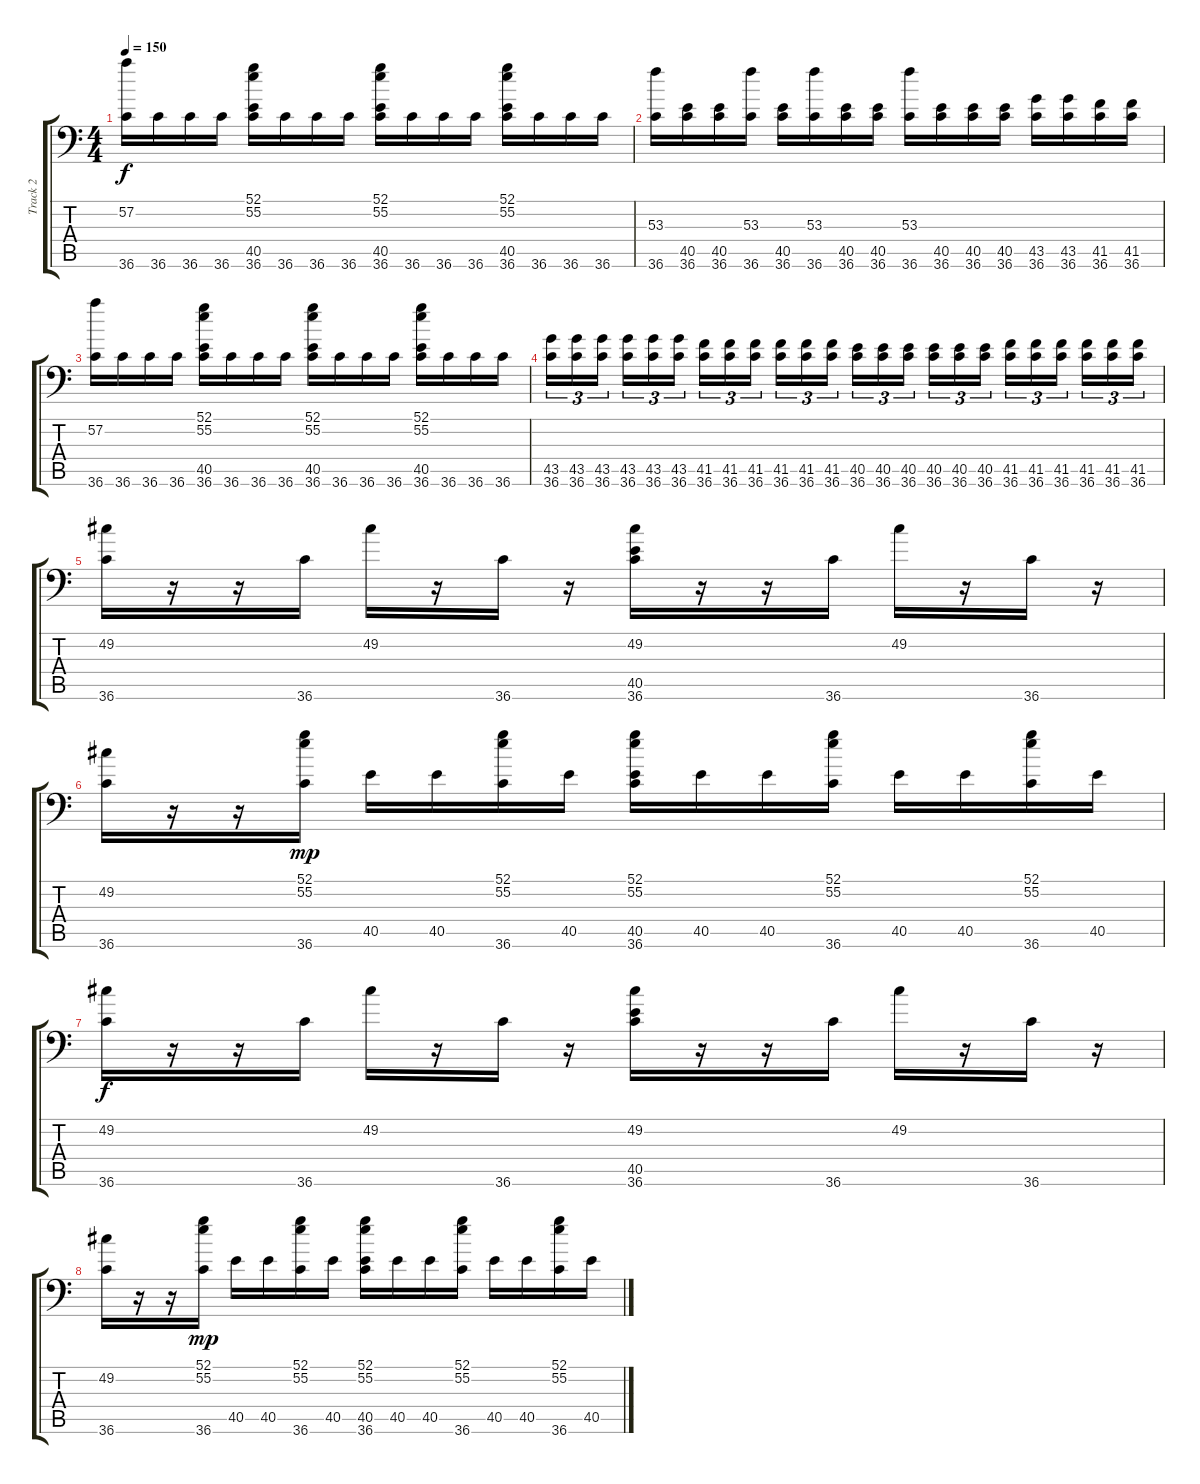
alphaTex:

\track ("Track 2" "Track 2") {instrument acousticgrandpiano}
\staff {score tabs}
\tuning (C-1 C-1 C-1 C-1 C-1 C-1) {hide}
\ts (4 4)
\tempo 150
\clef f4
\ks c
(57.2 36.6).16{dy f} 36.6.16 36.6.16 36.6.16 (52.1 55.2 40.5 36.6).16 36.6.16 36.6.16 36.6.16 (52.1 55.2 40.5 36.6).16 36.6.16 36.6.16 36.6.16 (52.1 55.2 40.5 36.6).16 36.6.16 36.6.16 36.6.16 |
(53.3 36.6).16 (40.5 36.6).16 (40.5 36.6).16 (53.3 36.6).16 (40.5 36.6).16 (53.3 36.6).16 (40.5 36.6).16 (40.5 36.6).16 (53.3 36.6).16 (40.5 36.6).16 (40.5 36.6).16 (40.5 36.6).16 (43.5 36.6).16 (43.5 36.6).16 (41.5 36.6).16 (41.5 36.6).16 |
(57.2 36.6).16 36.6.16 36.6.16 36.6.16 (52.1 55.2 40.5 36.6).16 36.6.16 36.6.16 36.6.16 (52.1 55.2 40.5 36.6).16 36.6.16 36.6.16 36.6.16 (52.1 55.2 40.5 36.6).16 36.6.16 36.6.16 36.6.16 |
(43.5 36.6).16{tu (3 2)} (43.5 36.6).16{tu (3 2)} (43.5 36.6).16{tu (3 2)} (43.5 36.6).16{tu (3 2)} (43.5 36.6).16{tu (3 2)} (43.5 36.6).16{tu (3 2)} (41.5 36.6).16{tu (3 2)} (41.5 36.6).16{tu (3 2)} (41.5 36.6).16{tu (3 2)} (41.5 36.6).16{tu (3 2)} (41.5 36.6).16{tu (3 2)} (41.5 36.6).16{tu (3 2)} (40.5 36.6).16{tu (3 2)} (40.5 36.6).16{tu (3 2)} (40.5 36.6).16{tu (3 2)} (40.5 36.6).16{tu (3 2)} (40.5 36.6).16{tu (3 2)} (40.5 36.6).16{tu (3 2)} (41.5 36.6).16{tu (3 2)} (41.5 36.6).16{tu (3 2)} (41.5 36.6).16{tu (3 2)} (41.5 36.6).16{tu (3 2)} (41.5 36.6).16{tu (3 2)} (41.5 36.6).16{tu (3 2)} |
(49.2 36.6).16 r.16 r.16 36.6.16 49.2.16 r.16 36.6.16 r.16 (49.2 40.5 36.6).16 r.16 r.16 36.6.16 49.2.16 r.16 36.6.16 r.16 |
(49.2 36.6).16 r.16 r.16 (52.1 55.2 36.6).16{dy mp} 40.5.16 40.5.16 (52.1 55.2 36.6).16 40.5.16 (52.1 55.2 40.5 36.6).16 40.5.16 40.5.16 (52.1 55.2 36.6).16 40.5.16 40.5.16 (52.1 55.2 36.6).16 40.5.16 |
(49.2 36.6).16{dy f} r.16 r.16 36.6.16 49.2.16 r.16 36.6.16 r.16 (49.2 40.5 36.6).16 r.16 r.16 36.6.16 49.2.16 r.16 36.6.16 r.16 |
(49.2 36.6).16 r.16 r.16 (52.1 55.2 36.6).16{dy mp} 40.5.16 40.5.16 (52.1 55.2 36.6).16 40.5.16 (52.1 55.2 40.5 36.6).16 40.5.16 40.5.16 (52.1 55.2 36.6).16 40.5.16 40.5.16 (52.1 55.2 36.6).16 40.5.16
